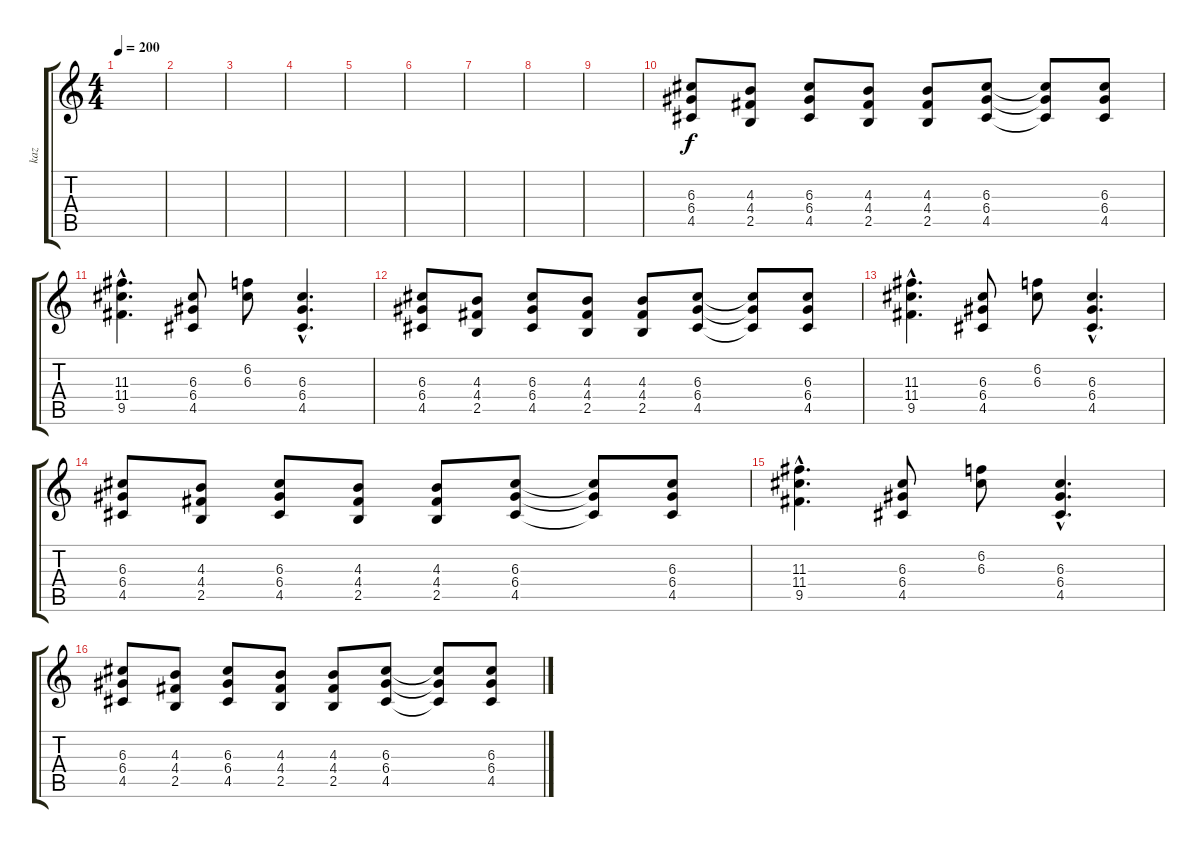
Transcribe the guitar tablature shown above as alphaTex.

\track ("kaz" "kaz") {instrument distortionguitar}
\staff {score tabs}
\tuning (E4 B3 G3 D3 A2 E2) {hide}
\ts (4 4)
\tempo 200
\clef g2
\ks c
|
|
|
|
|
|
|
|
|
(6.3 6.4 4.5).8 (4.3 4.4 2.5).8 (6.3 6.4 4.5).8 (4.3 4.4 2.5).8 (4.3 4.4 2.5).8 (6.3 6.4 4.5).8 (6.3{t} 6.4{t} 4.5{t}).8 (6.3 6.4 4.5).8 |
(11.3{hac} 11.4{hac} 9.5{hac}).4{d} (6.3 6.4 4.5).8 (6.2 6.3).8 (6.3{hac} 6.4{hac} 4.5{hac}).4{d} |
(6.3 6.4 4.5).8 (4.3 4.4 2.5).8 (6.3 6.4 4.5).8 (4.3 4.4 2.5).8 (4.3 4.4 2.5).8 (6.3 6.4 4.5).8 (6.3{t} 6.4{t} 4.5{t}).8 (6.3 6.4 4.5).8 |
(11.3{hac} 11.4{hac} 9.5{hac}).4{d} (6.3 6.4 4.5).8 (6.2 6.3).8 (6.3{hac} 6.4{hac} 4.5{hac}).4{d} |
(6.3 6.4 4.5).8 (4.3 4.4 2.5).8 (6.3 6.4 4.5).8 (4.3 4.4 2.5).8 (4.3 4.4 2.5).8 (6.3 6.4 4.5).8 (6.3{t} 6.4{t} 4.5{t}).8 (6.3 6.4 4.5).8 |
(11.3{hac} 11.4{hac} 9.5{hac}).4{d} (6.3 6.4 4.5).8 (6.2 6.3).8 (6.3{hac} 6.4{hac} 4.5{hac}).4{d} |
(6.3 6.4 4.5).8 (4.3 4.4 2.5).8 (6.3 6.4 4.5).8 (4.3 4.4 2.5).8 (4.3 4.4 2.5).8 (6.3 6.4 4.5).8 (6.3{t} 6.4{t} 4.5{t}).8 (6.3 6.4 4.5).8
